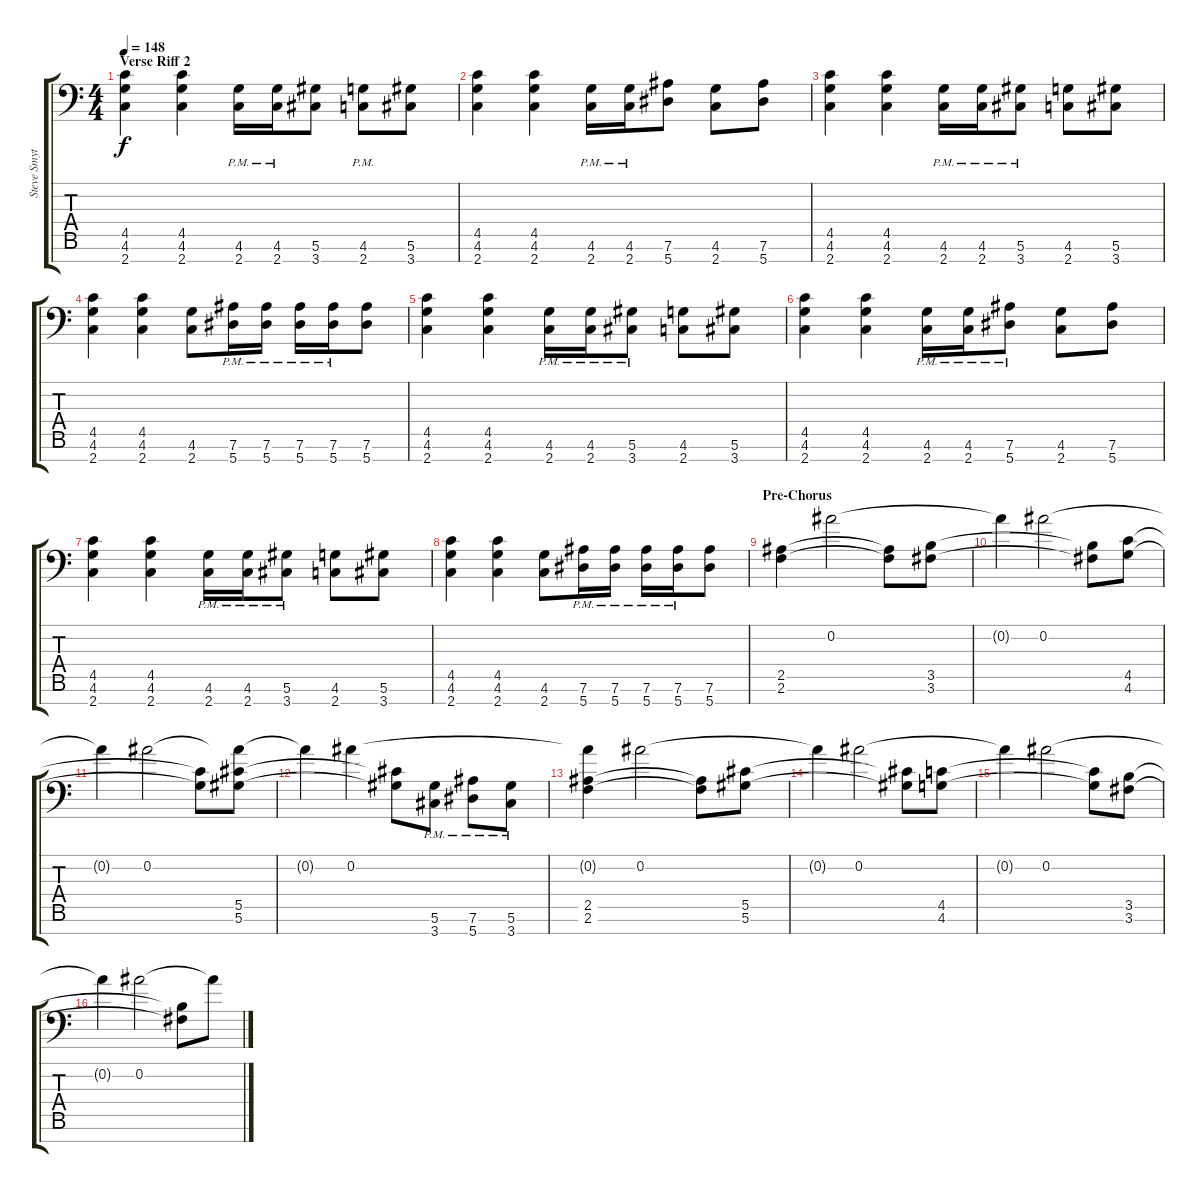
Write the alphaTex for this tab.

\track ("Steve Smyth Rhythm" "Steve Smyt") {instrument distortionguitar}
\staff {score tabs}
\tuning (Eb4 Bb3 Gb3 Db3 Ab2 Eb2 Bb1) {hide}
\ts (4 4)
\section ("" "Verse Riff 2")
\tempo 148
\clef f4
\ks c
(4.5 4.6 2.7).4{dy f} (4.5 4.6 2.7).4 (4.6{pm} 2.7{pm}).16 (4.6{pm} 2.7).16 (5.6 3.7).8 (4.6{pm} 2.7{pm}).8 (5.6 3.7).8 |
(4.5 4.6 2.7).4 (4.5 4.6 2.7).4 (4.6{pm} 2.7{pm}).16 (4.6{pm} 2.7{pm}).16 (7.6 5.7).8 (4.6 2.7).8 (7.6 5.7).8 |
(4.5 4.6 2.7).4 (4.5 4.6 2.7).4 (4.6{pm} 2.7{pm}).16 (4.6{pm} 2.7{pm}).16 (5.6{pm} 3.7{pm}).8 (4.6 2.7).8 (5.6 3.7).8 |
(4.5 4.6 2.7).4 (4.5 4.6 2.7).4 (4.6 2.7).8 (7.6{pm} 5.7{pm}).16 (7.6{pm} 5.7{pm}).16 (7.6{pm} 5.7{pm}).16 (7.6{pm} 5.7{pm}).16 (7.6 5.7).8 |
(4.5 4.6 2.7).4 (4.5 4.6 2.7).4 (4.6{pm} 2.7{pm}).16 (4.6{pm} 2.7).16 (5.6{pm} 3.7{pm}).8 (4.6 2.7).8 (5.6 3.7).8 |
(4.5 4.6 2.7).4 (4.5 4.6 2.7).4 (4.6{pm} 2.7{pm}).16 (4.6{pm} 2.7{pm}).16 (7.6{pm} 5.7{pm}).8 (4.6 2.7).8 (7.6 5.7).8 |
(4.5 4.6 2.7).4 (4.5 4.6 2.7).4 (4.6{pm} 2.7{pm}).16 (4.6{pm} 2.7{pm}).16 (5.6{pm} 3.7{pm}).8 (4.6 2.7).8 (5.6 3.7).8 |
(4.5 4.6 2.7).4 (4.5 4.6 2.7).4 (4.6 2.7).8 (7.6{pm} 5.7{pm}).16 (7.6{pm} 5.7{pm}).16 (7.6{pm} 5.7{pm}).16 (7.6{pm} 5.7{pm}).16 (7.6 5.7).8 |
\section ("" "Pre-Chorus")
(2.5 2.6).4 0.2.2 (2.5{t} 2.6{t}).8 (3.5 3.6).8 |
0.2{t}.4 0.2.2 (3.5{t} 3.6{t}).8 (4.5 4.6).8 |
0.2{t}.4 0.2.2 (4.5{t} 4.6{t}).8 (0.2{t} 5.5 5.6).8 |
0.2{t}.4 0.2.4 (5.5{t} 5.6{t}).8 (5.6{pm} 3.7{pm}).8 (7.6{pm} 5.7{pm}).8 (5.6{pm} 3.7{pm}).8 |
(0.2{t} 2.5 2.6).4 0.2.2 (2.5{t} 2.6{t}).8 (5.5 5.6).8 |
0.2{t}.4 0.2.2 (5.5{t} 5.6{t}).8 (4.5 4.6).8 |
0.2{t}.4 0.2.2 (4.5{t} 4.6{t}).8 (3.5 3.6).8 |
0.2{t}.4 0.2.2 (3.5{t} 3.6{t}).8 0.2{t}.8
